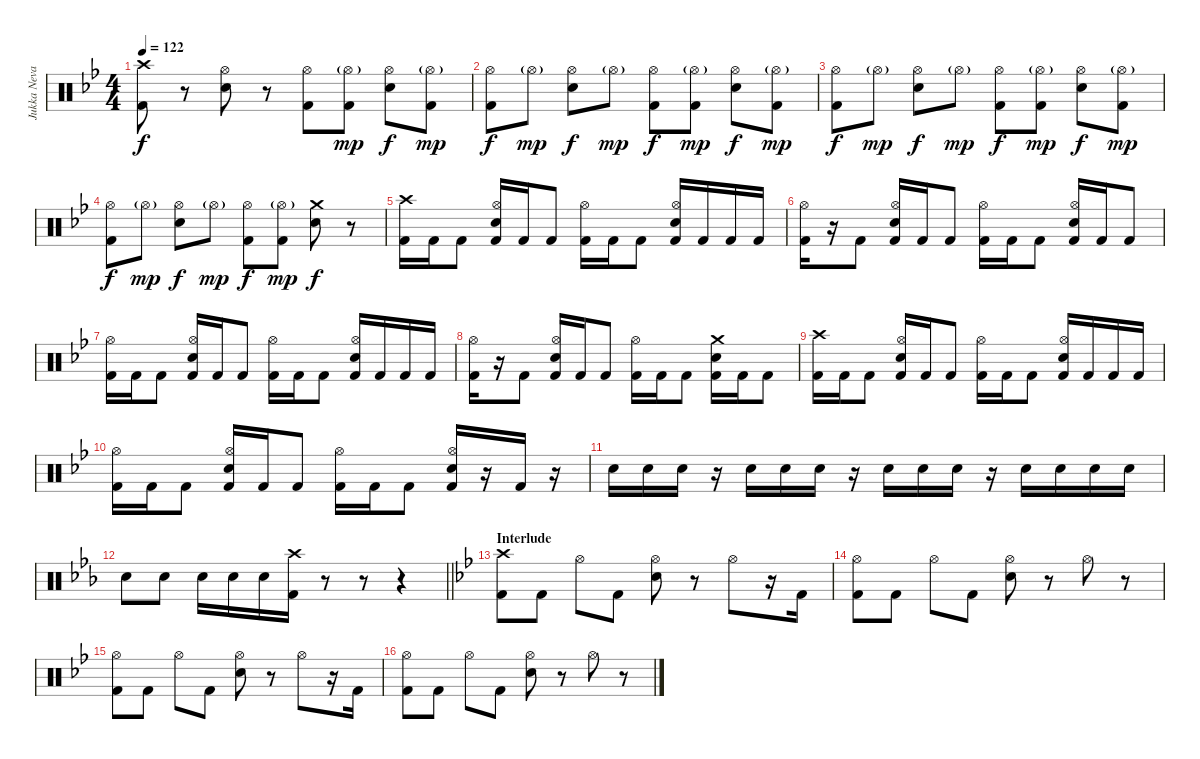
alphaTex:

\track ("Jukka Nevalainen " "Jukka Neva") {instrument percussion}
\staff {score}
\articulation defaults
\ts (4 4)
\tempo 122
\clef neutral
\ks bb
("Crash high (hit)" "Kick (hit) 2").8{dy f} r.8 ("Hi-Hat (open)" "Snare (hit) 2").8 r.8 ("Hi-Hat (open)" "Kick (hit) 2").8 ("Hi-Hat (open)"{g} "Kick (hit) 2").8{dy mp} ("Hi-Hat (open)" "Snare (hit) 2").8{dy f} ("Hi-Hat (open)"{g} "Kick (hit) 2").8{dy mp} |
("Hi-Hat (open)" "Kick (hit) 2").8{dy f} "Hi-Hat (open)"{g}.8{dy mp} ("Hi-Hat (open)" "Snare (hit) 2").8{dy f} "Hi-Hat (open)"{g}.8{dy mp} ("Hi-Hat (open)" "Kick (hit) 2").8{dy f} ("Hi-Hat (open)"{g} "Kick (hit) 2").8{dy mp} ("Hi-Hat (open)" "Snare (hit) 2").8{dy f} ("Hi-Hat (open)"{g} "Kick (hit) 2").8{dy mp} |
("Hi-Hat (open)" "Kick (hit) 2").8{dy f} "Hi-Hat (open)"{g}.8{dy mp} ("Hi-Hat (open)" "Snare (hit) 2").8{dy f} "Hi-Hat (open)"{g}.8{dy mp} ("Hi-Hat (open)" "Kick (hit) 2").8{dy f} ("Hi-Hat (open)"{g} "Kick (hit) 2").8{dy mp} ("Hi-Hat (open)" "Snare (hit) 2").8{dy f} ("Hi-Hat (open)"{g} "Kick (hit) 2").8{dy mp} |
("Hi-Hat (open)" "Kick (hit) 2").8{dy f} "Hi-Hat (open)"{g}.8{dy mp} ("Hi-Hat (open)" "Snare (hit) 2").8{dy f} "Hi-Hat (open)"{g}.8{dy mp} ("Hi-Hat (open)" "Kick (hit) 2").8{dy f} ("Hi-Hat (open)"{g} "Kick (hit) 2").8{dy mp} ("Crash medium (hit)" "Snare (hit) 2").8{dy f} r.8 |
("Crash high (hit)" "Kick (hit) 2").16 "Kick (hit) 2".16 "Kick (hit) 2".8 ("Hi-Hat (open)" "Snare (hit) 2" "Kick (hit) 2").16 "Kick (hit) 2".16 "Kick (hit) 2".8 ("Hi-Hat (open)" "Kick (hit) 2").16 "Kick (hit) 2".16 "Kick (hit) 2".8 ("Hi-Hat (open)" "Snare (hit) 2" "Kick (hit) 2").16 "Kick (hit) 2".16 "Kick (hit) 2".16 "Kick (hit) 2".16 |
("Hi-Hat (open)" "Kick (hit) 2").16 r.16 "Kick (hit) 2".8 ("Hi-Hat (open)" "Snare (hit) 2" "Kick (hit) 2").16 "Kick (hit) 2".16 "Kick (hit) 2".8 ("Hi-Hat (open)" "Kick (hit) 2").16 "Kick (hit) 2".16 "Kick (hit) 2".8 ("Hi-Hat (open)" "Snare (hit) 2" "Kick (hit) 2").16 "Kick (hit) 2".16 "Kick (hit) 2".8 |
("Hi-Hat (open)" "Kick (hit) 2").16 "Kick (hit) 2".16 "Kick (hit) 2".8 ("Hi-Hat (open)" "Snare (hit) 2" "Kick (hit) 2").16 "Kick (hit) 2".16 "Kick (hit) 2".8 ("Hi-Hat (open)" "Kick (hit) 2").16 "Kick (hit) 2".16 "Kick (hit) 2".8 ("Hi-Hat (open)" "Snare (hit) 2" "Kick (hit) 2").16 "Kick (hit) 2".16 "Kick (hit) 2".16 "Kick (hit) 2".16 |
("Hi-Hat (open)" "Kick (hit) 2").16 r.16 "Kick (hit) 2".8 ("Hi-Hat (open)" "Snare (hit) 2" "Kick (hit) 2").16 "Kick (hit) 2".16 "Kick (hit) 2".8 ("Hi-Hat (open)" "Kick (hit) 2").16 "Kick (hit) 2".16 "Kick (hit) 2".8 ("Crash medium (hit)" "Snare (hit) 2" "Kick (hit) 2").16 "Kick (hit) 2".16 "Kick (hit) 2".8 |
("Crash high (hit)" "Kick (hit) 2").16 "Kick (hit) 2".16 "Kick (hit) 2".8 ("Hi-Hat (open)" "Snare (hit) 2" "Kick (hit) 2").16 "Kick (hit) 2".16 "Kick (hit) 2".8 ("Hi-Hat (open)" "Kick (hit) 2").16 "Kick (hit) 2".16 "Kick (hit) 2".8 ("Hi-Hat (open)" "Snare (hit) 2" "Kick (hit) 2").16 "Kick (hit) 2".16 "Kick (hit) 2".16 "Kick (hit) 2".16 |
("Hi-Hat (open)" "Kick (hit) 2").16 "Kick (hit) 2".16 "Kick (hit) 2".8 ("Hi-Hat (open)" "Snare (hit) 2" "Kick (hit) 2").16 "Kick (hit) 2".16 "Kick (hit) 2".8 ("Hi-Hat (open)" "Kick (hit) 2").16 "Kick (hit) 2".16 "Kick (hit) 2".8 ("Hi-Hat (open)" "Snare (hit) 2" "Kick (hit) 2").16 r.16 "Kick (hit) 2".16 r.16 |
"Snare (hit) 2".16 "Snare (hit) 2".16 "Snare (hit) 2".16 r.16 "Snare (hit) 2".16 "Snare (hit) 2".16 "Snare (hit) 2".16 r.16 "Snare (hit) 2".16 "Snare (hit) 2".16 "Snare (hit) 2".16 r.16 "Snare (hit) 2".16 "Snare (hit) 2".16 "Snare (hit) 2".16 "Snare (hit) 2".16 |
\barLineRight lightlight
\ks eb "Snare (hit) 2".8 "Snare (hit) 2".8 "Snare (hit) 2".16 "Snare (hit) 2".16 "Snare (hit) 2".16
("Crash high (hit)" "Kick (hit) 2").16 r.8 r.8 r.4 |
\section ("" "Interlude")
\ks bb
("Crash high (hit)" "Kick (hit) 2").8 "Kick (hit) 2".8 "Hi-Hat (open)".8 "Kick (hit) 2".8 ("Hi-Hat (open)" "Snare (hit) 2").8 r.8 "Hi-Hat (open)".8 r.16 "Kick (hit) 2".16 |
("Hi-Hat (open)" "Kick (hit) 2").8 "Kick (hit) 2".8 "Hi-Hat (open)".8 "Kick (hit) 2".8 ("Hi-Hat (open)" "Snare (hit) 2").8 r.8 "Hi-Hat (open)".8 r.8 |
("Hi-Hat (open)" "Kick (hit) 2").8 "Kick (hit) 2".8 "Hi-Hat (open)".8 "Kick (hit) 2".8 ("Hi-Hat (open)" "Snare (hit) 2").8 r.8 "Hi-Hat (open)".8 r.16 "Kick (hit) 2".16 |
("Hi-Hat (open)" "Kick (hit) 2").8 "Kick (hit) 2".8 "Hi-Hat (open)".8 "Kick (hit) 2".8 ("Hi-Hat (open)" "Snare (hit) 2").8 r.8 "Hi-Hat (open)".8 r.8
